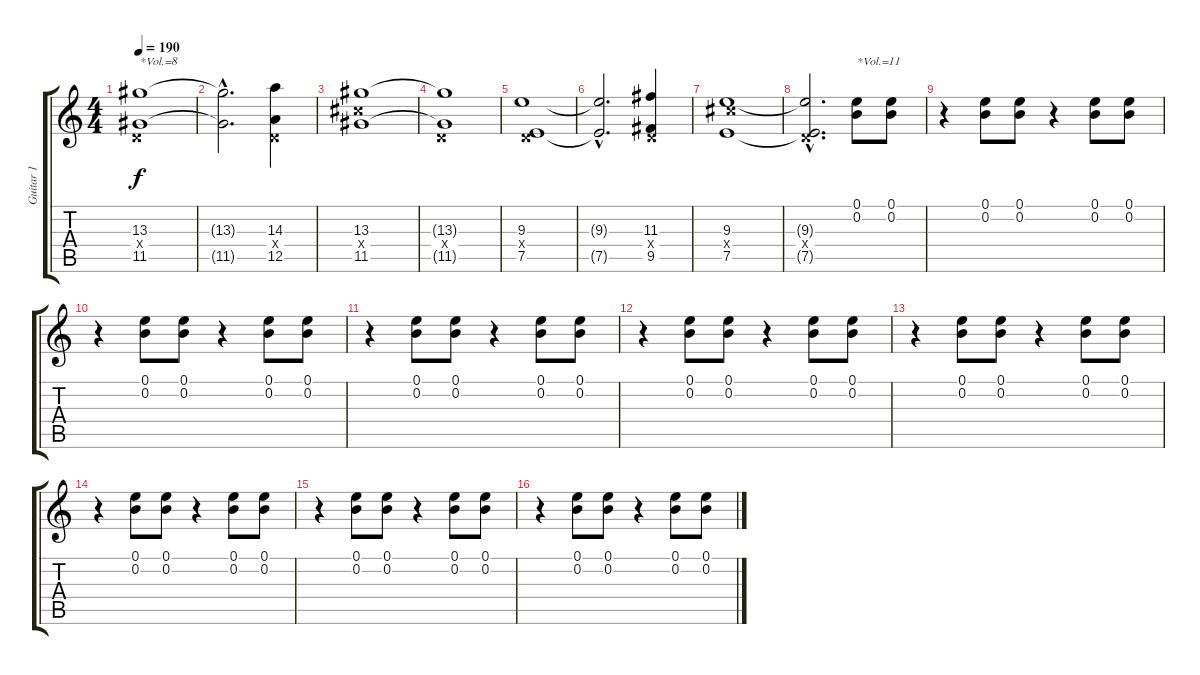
\track ("Guitar 1" "Guitar 1") {instrument distortionguitar}
\staff {score tabs}
\tuning (E4 B3 G3 D3 A2 E2) {hide}
\ts (4 4)
\tempo 190
\clef g2
\ks c
(13.3 0.4{x} 11.5).1{txt "*Vol.=8" dy f volume 8} |
(13.3{hac t} 11.5{hac t}).2{d} (14.3 0.4{x} 12.5).4 |
(13.3 11.4{x} 11.5).1 |
(13.3{t} 0.4{x} 11.5{t}).1 |
(9.3 0.4{x} 7.5).1 |
(9.3{hac t} 7.5{hac t}).2{d} (11.3 0.4{x} 9.5).4 |
(9.3 11.4{x} 7.5).1 |
(9.3{hac t} 0.4{hac x} 7.5{hac t}).2{d} (0.1 0.2).8{txt "*Vol.=11" volume 11} (0.1 0.2).8 |
r.4 (0.1 0.2).8 (0.1 0.2).8 r.4 (0.1 0.2).8 (0.1 0.2).8 |
r.4 (0.1 0.2).8 (0.1 0.2).8 r.4 (0.1 0.2).8 (0.1 0.2).8 |
r.4 (0.1 0.2).8 (0.1 0.2).8 r.4 (0.1 0.2).8 (0.1 0.2).8 |
r.4 (0.1 0.2).8 (0.1 0.2).8 r.4 (0.1 0.2).8 (0.1 0.2).8 |
r.4 (0.1 0.2).8 (0.1 0.2).8 r.4 (0.1 0.2).8 (0.1 0.2).8 |
r.4 (0.1 0.2).8 (0.1 0.2).8 r.4 (0.1 0.2).8 (0.1 0.2).8 |
r.4 (0.1 0.2).8 (0.1 0.2).8 r.4 (0.1 0.2).8 (0.1 0.2).8 |
r.4 (0.1 0.2).8 (0.1 0.2).8 r.4 (0.1 0.2).8 (0.1 0.2).8
